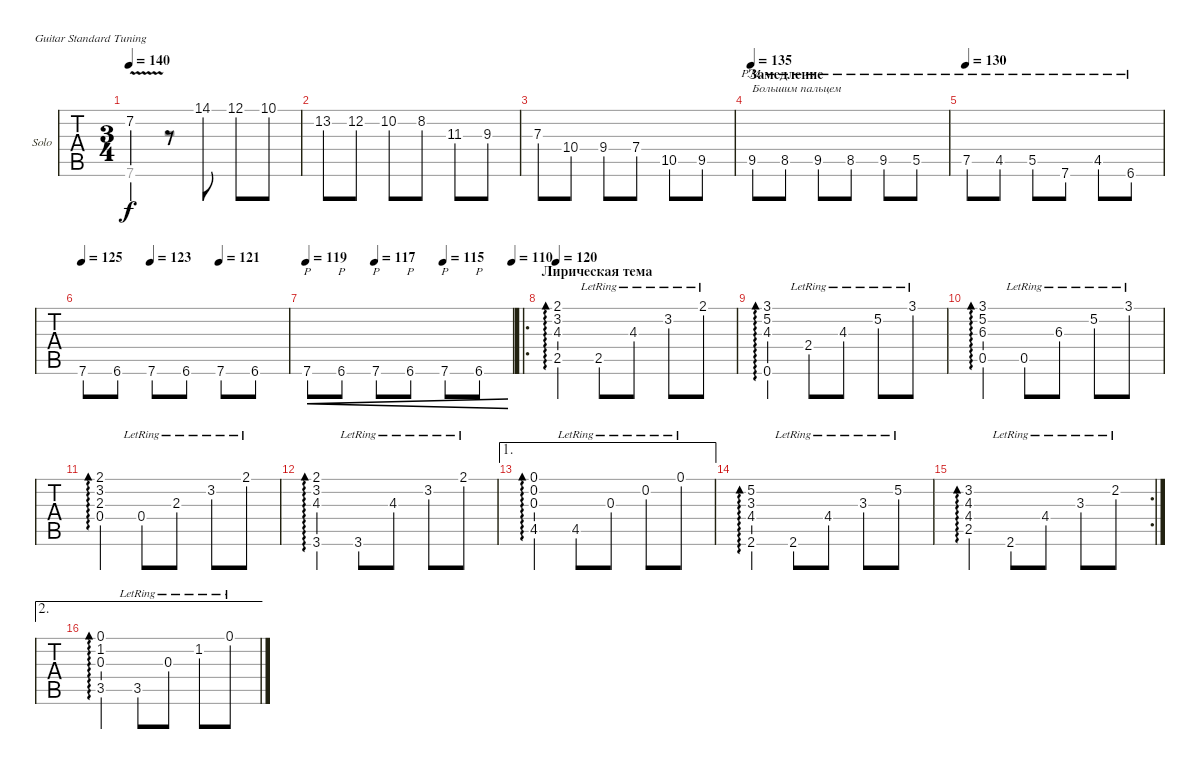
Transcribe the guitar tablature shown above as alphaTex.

\bracketExtendMode groupsimilarinstruments
\firstSystemTrackNameOrientation horizontal
\otherSystemsTrackNameOrientation horizontal
\track ("Solo Guitar" "Solo") {instrument acousticguitarsteel}
\staff {tabs}
\tuning (E4 B3 G3 D3 A2 E2)
\voice
\ts (3 4)
\tempo 140
\clef g2
\ks c
7.2{v}.4{dy f} r.8 14.1.8 12.1.8 10.1.8 |
13.2.8 12.2.8 10.2.8 8.2.8 11.3.8 9.3.8 |
7.3.8 10.4.8 9.4.8 7.4.8 10.5.8 9.5.8 |
\section ("" "Замедление")
\tempo 135
9.5{pm}.8{txt "Большим пальцем"} 8.5{pm}.8 9.5{pm}.8 8.5{pm}.8 9.5{pm}.8 5.5{pm}.8 |
\tempo 130
7.5{pm}.8 4.5{pm}.8 5.5{pm}.8 7.6{pm}.8 4.5{pm}.8 6.6{pm}.8 |
\tempo 125
\tempo (123 0.333333)
\tempo (121 0.666667)
7.6.8 6.6.8 7.6.8 6.6.8 7.6.8 6.6.8 |
\tempo 119
\tempo (117 0.333333)
\tempo (115 0.666667)
\tempo (110 1)
7.6.8{p cre} 6.6.8{p cre} 7.6.8{p cre} 6.6.8{p cre} 7.6.8{p cre} 6.6.8{p cre} |
\ro
\section ("" "Лирическая тема")
\tempo 120
(2.1 4.3 3.2 2.5).4{ad 0} 2.5{lr}.8 4.3{lr}.8{legatoorigin} 3.2{lr}.8{legatoorigin} 2.1{lr}.8 |
(3.1 4.3 5.2 0.6).4{ad 0} 2.4{lr}.8 4.3{lr}.8{legatoorigin} 5.2{lr}.8{legatoorigin} 3.1{lr}.8 |
(3.1 5.2 6.3 0.5).4{ad 0} 0.5{lr}.8 6.3{lr}.8{legatoorigin} 5.2{lr}.8{legatoorigin} 3.1{lr}.8 |
(2.1 3.2 2.3 0.4).4{ad 0} 0.4{lr}.8 2.3{lr}.8{legatoorigin} 3.2{lr}.8{legatoorigin} 2.1{lr}.8 |
(2.1 3.2 4.3 3.6).4{ad 0} 3.6{lr}.8 4.3{lr}.8{legatoorigin} 3.2{lr}.8{legatoorigin} 2.1{lr}.8 |
\ae 1
(0.1 0.3 0.2 4.5).4{ad 0} 4.5{lr}.8 0.3{lr}.8{legatoorigin} 0.2{lr}.8{legatoorigin} 0.1{lr}.8 |
(5.2 3.3 4.4 2.6).4{ad 0} 2.6{lr}.8 4.4{lr}.8{legatoorigin} 3.3{lr}.8{legatoorigin} 5.2{lr}.8 |
\rc 2
(3.2 4.4 4.3 2.5).4{ad 0} 2.6{lr}.8 4.4{lr}.8{legatoorigin} 3.3{lr}.8{legatoorigin} 2.2{lr}.8 |
\ae 2
(0.1 0.3 1.2 3.5).4{ad 0} 3.5{lr}.8 0.3{lr}.8{legatoorigin} 1.2{lr}.8{legatoorigin} 0.1{lr}.8
\voice
\clef g2
\ottava regular
\simile none
\ks c
7.6.4{dy f} r.2 |
|
|
|
|
|
|
|
|
|
|
|
|
|
|
